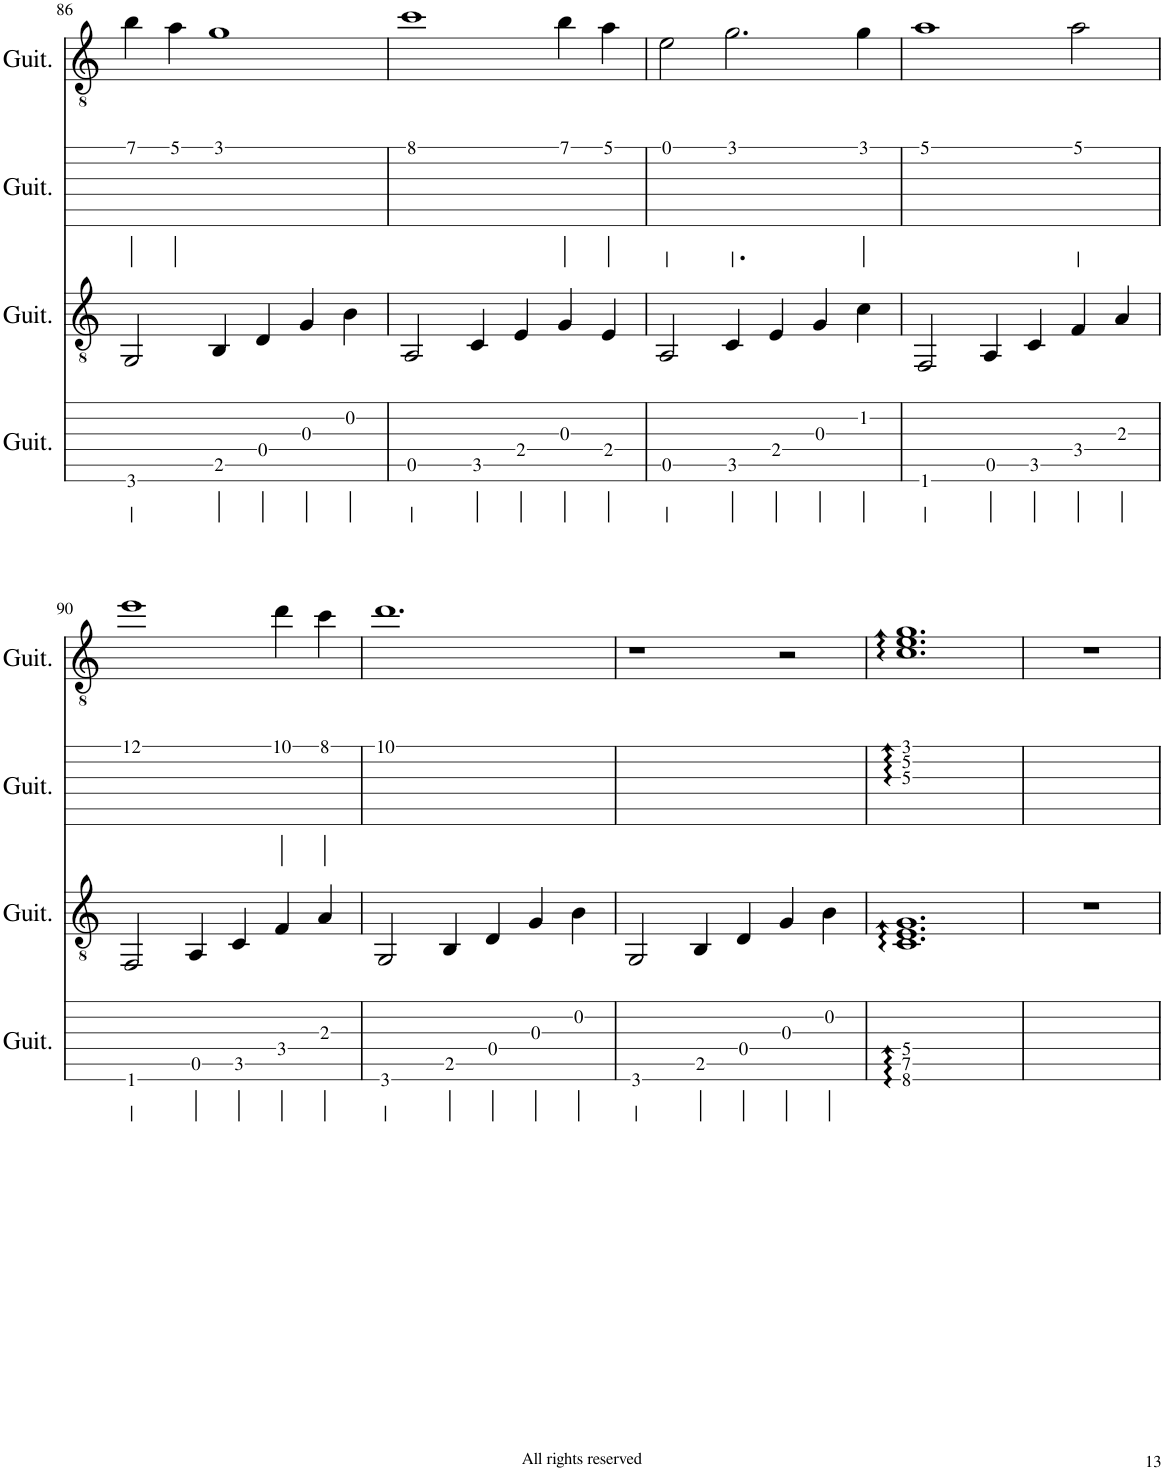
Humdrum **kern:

**kern	**kern	**kern	**kern
*part4	*part3	*part2	*part1
*staff4	*staff3	*staff2	*staff1
*I"Classical Guitar	*I"Classical Guitar	*I"Acoustic Guitar	*I"Acoustic Guitar
*I'Guit.	*I'Guit.	*I'Guit.	*I'Guit.
!!LO:PB:g=z
*	*clefGv2	*	*clefGv2
*k[]	*k[]	*k[]	*k[]
*M6/4	*M6/4	*M6/4	*M6/4
=86	=86	=86	=86
2GG\	2GG/	4b\	4b\
.	.	4a\	4a\
4BB\	4BB/	1g	1g
4D\	4D/	.	.
4G\	4G/	.	.
4B\	4B\	.	.
=87	=87	=87	=87
2AA\	2AA/	1cc	1cc
4C\	4C/	.	.
4E\	4E/	.	.
4G\	4G/	4b\	4b\
4E\	4E/	4a\	4a\
=88	=88	=88	=88
2AA\	2AA/	2e\	2e\
4C\	4C/	2.g\	2.g\
4E\	4E/	.	.
4G\	4G/	.	.
4c\	4c\	4g\	4g\
=89	=89	=89	=89
2FF\	2FF/	1a	1a
4AA\	4AA/	.	.
4C\	4C/	.	.
4F\	4F/	2a\	2a\
4A\	4A/	.	.
!!LO:LB:g=z
=90	=90	=90	=90
2FF\	2FF/	1ee	1ee
4AA\	4AA/	.	.
4C\	4C/	.	.
4F\	4F/	4dd\	4dd\
4A\	4A/	4cc\	4cc\
=91	=91	=91	=91
2GG\	2GG/	1.dd	1.dd
4BB\	4BB/	.	.
4D\	4D/	.	.
4G\	4G/	.	.
4B\	4B\	.	.
=92	=92	=92	=92
2GG\	2GG/	1r	1r
4BB\	4BB/	.	.
4D\	4D/	.	.
4G\	4G/	2r	2r
4B\	4B\	.	.
=93	=93	=93	=93
1.C:: 1.E:: 1.G::	1.C:: 1.E:: 1.G::	1.c:: 1.e:: 1.g::	1.c:: 1.e:: 1.g::
=94	=94	=94	=94
1.r	1.r	1.r	1.r
=	=	=	=
*-	*-	*-	*-
